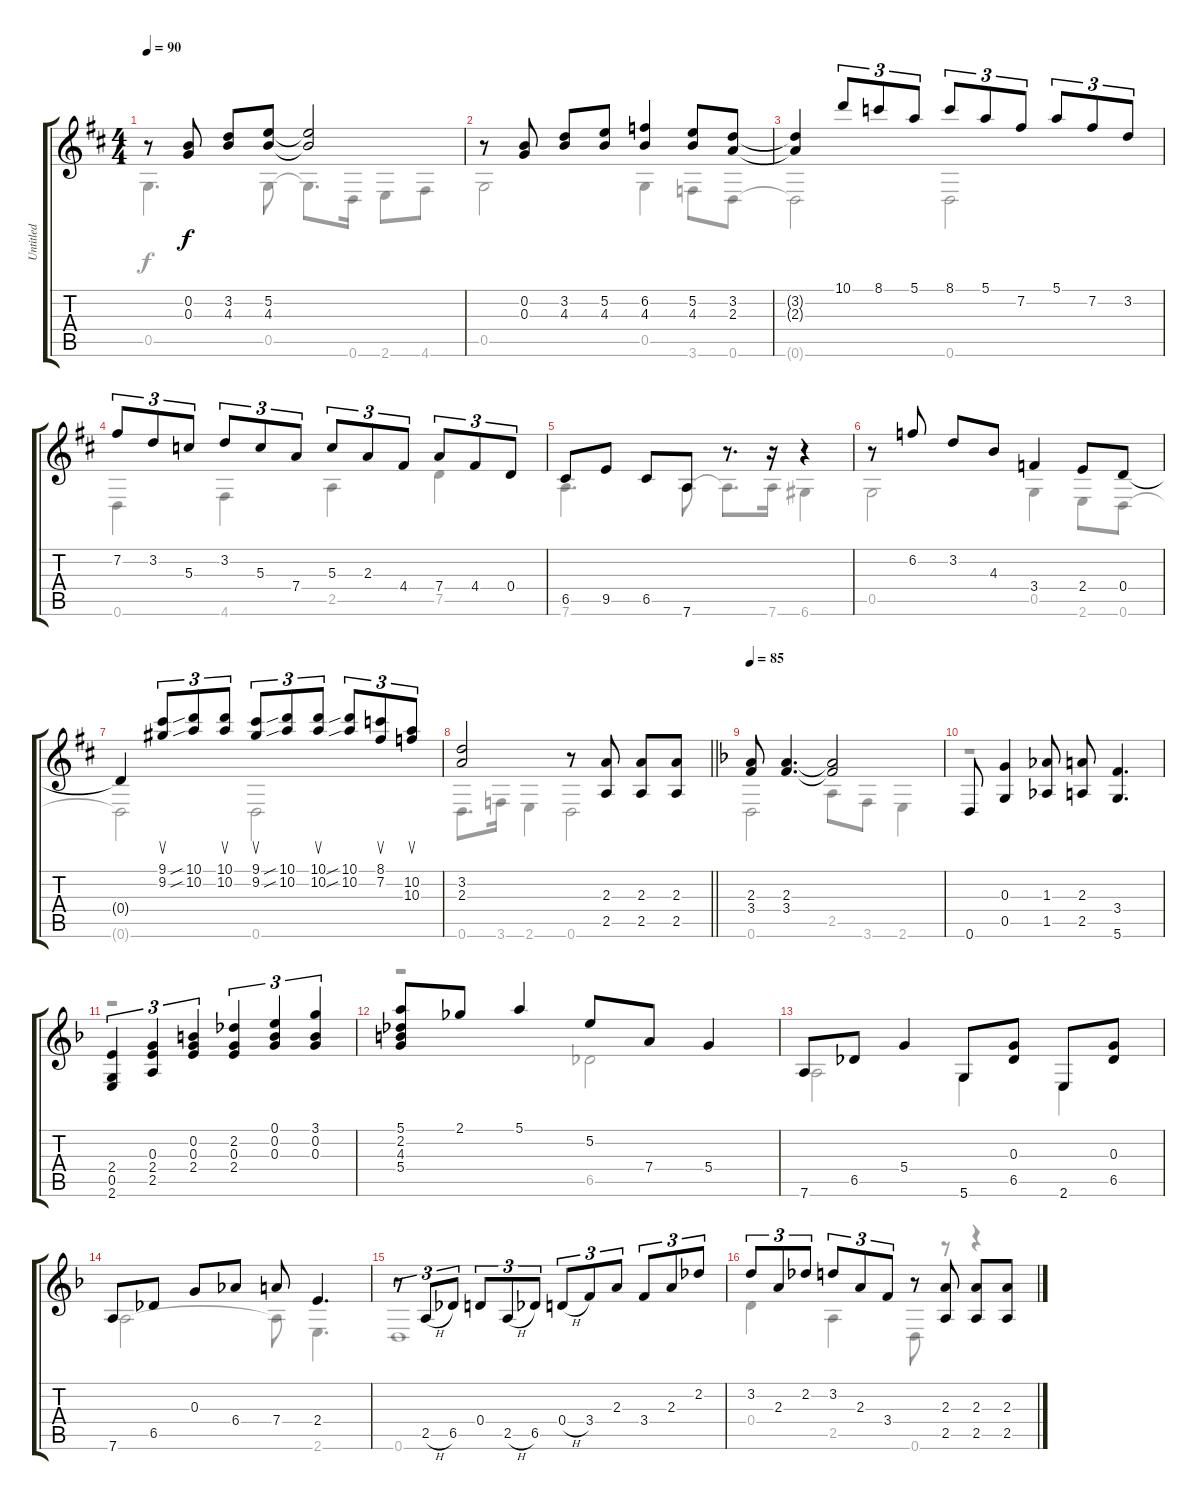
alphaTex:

\track ("Untitled" "Untitled") {instrument electricguitarclean}
\staff {score tabs}
\tuning (E4 B3 G3 D3 G2 D2) {hide}
\voice
\ts (4 4)
\tempo 90
\clef g2
\ks d
r.8{dy f} (0.2 0.3).8 (3.2 4.3).8 (5.2 4.3).8 (5.2{t} 4.3{t}).2 |
r.8 (0.2 0.3).8 (3.2 4.3).8 (5.2 4.3).8 (6.2 4.3).4 (5.2 4.3).8 (3.2 2.3).8 |
(3.2{t} 2.3{t}).4 10.1.8{tu (3 2)} 8.1.8{tu (3 2)} 5.1.8{tu (3 2)} 8.1.8{tu (3 2)} 5.1.8{tu (3 2)} 7.2.8{tu (3 2)} 5.1.8{tu (3 2)} 7.2.8{tu (3 2)} 3.2.8{tu (3 2)} |
7.2.8{tu (3 2)} 3.2.8{tu (3 2)} 5.3.8{tu (3 2)} 3.2.8{tu (3 2)} 5.3.8{tu (3 2)} 7.4.8{tu (3 2)} 5.3.8{tu (3 2)} 2.3.8{tu (3 2)} 4.4.8{tu (3 2)} 7.4.8{tu (3 2)} 4.4.8{tu (3 2)} 0.4.8{tu (3 2)} |
6.5.8 9.5.8 6.5.8 7.6.8 r.8{d} r.16 r.4 |
r.8 6.2.8 3.2.8 4.3.8 3.4.4 2.4.8 0.4.8 |
0.4{t}.4 (9.1 9.2).8{su tu (3 2)} (10.1{sib} 10.2{sib}).8{tu (3 2)} (10.1 10.2).8{su tu (3 2)} (9.1 9.2).8{su tu (3 2)} (10.1{sib} 10.2{sib}).8{tu (3 2)} (10.1 10.2).8{su tu (3 2)} (10.1{sib} 10.2{sib}).8{tu (3 2)} (8.1 7.2).8{su tu (3 2)} (10.2 10.3).8{su tu (3 2)} |
\barLineRight lightlight
(3.2 2.3).2 r.8 (2.3 2.5).8 (2.3 2.5).8 (2.3 2.5).8 |
\tempo 85
\ks f
(2.3 3.4).8 (2.3 3.4).4{d} (2.3{t} 3.4{t}).2 |
0.6.8 (0.3 0.5).4 (1.3 1.5).8 (2.3 2.5).8 (3.4 5.6).4{d} |
(2.4 0.5 2.6).4{tu (3 2)} (0.3 2.4 2.5).4{tu (3 2)} (0.2 0.3 2.4).4{tu (3 2)} (2.2 0.3 2.4).4{tu (3 2)} (0.1 0.2 0.3).4{tu (3 2)} (3.1 0.2 0.3).4{tu (3 2)} |
(5.1 2.2 4.3 5.4).8 2.1.8 5.1.4 5.2.8 7.4.8 5.4.4 |
7.6.8 6.5.8 5.4.4 5.6.8 (0.3 6.5).8 2.6.8 (0.3 6.5).8 |
7.6.8 6.5.8 0.3.8 6.4.8 7.4.8 2.4.4{d} |
r.8{tu (3 2)} 2.5{h}.8{tu (3 2)} 6.5.8{tu (3 2)} 0.4.8{tu (3 2)} 2.5{h}.8{tu (3 2)} 6.5.8{tu (3 2)} 0.4{h}.8{tu (3 2)} 3.4.8{tu (3 2)} 2.3.8{tu (3 2)} 3.4.8{tu (3 2)} 2.3.8{tu (3 2)} 2.2.8{tu (3 2)} |
3.2.8{tu (3 2)} 2.3.8{tu (3 2)} 2.2.8{tu (3 2)} 3.2.8{tu (3 2)} 2.3.8{tu (3 2)} 3.4.8{tu (3 2)} r.8 (2.3 2.5).8 (2.3 2.5).8 (2.3 2.5).8
\voice
\clef g2
\ottava regular
\simile none
\ks d
0.5.4{d dy f} 0.5.8 0.5{t}.8{d} 0.6.16 2.6.8 4.6.8 |
0.5.2 0.5.4 3.6.8 0.6.8 |
0.6{t}.2 0.6.2 |
0.6.4 4.6.4 2.5.4 7.5.4 |
7.6.4{d} 7.6.8 7.6{t}.8{d} 7.6.16 6.6.4 |
0.5.2 0.5.4 2.6.8 0.6.8 |
0.6{t}.2 0.6.2 |
\barLineRight lightlight
0.6.8{d} 3.6.16 2.6.4 0.6.2 |
\ks f
0.6.2 2.5.8 3.6.8 2.6.4 |
r.1 |
r.1 |
r.2 6.5.2 |
7.6.2 5.6.4 2.6.4 |
7.6.2 7.6{t}.8 2.6.4{d} |
0.6.1 |
0.4.4 2.5.4 0.6.8 r.8 r.4
